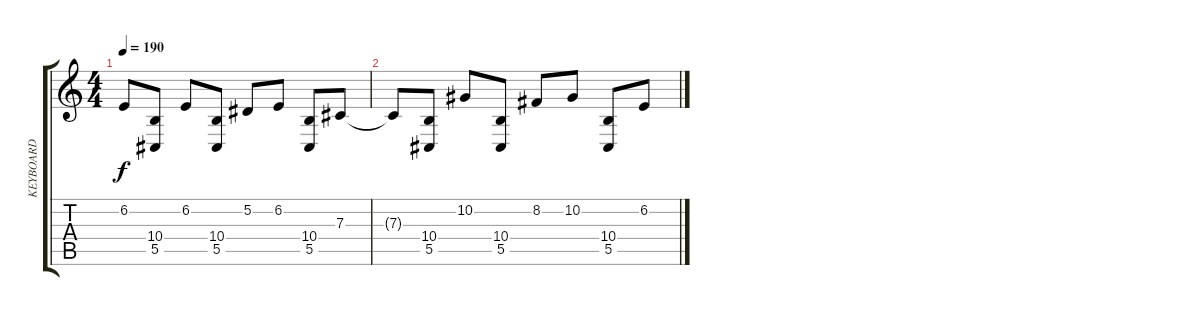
\track ("KEYBOARD" "KEYBOARD") {instrument lead2sawtooth}
\staff {score tabs}
\tuning (Eb4 Bb3 Gb3 Db3 Ab2 Db2) {hide}
\ts (4 4)
\tempo 190
\clef g2
\ks c
6.2{t}.8{dy f} (10.4 5.5).8 6.2.8 (10.4 5.5).8 5.2.8 6.2.8 (10.4 5.5).8 7.3.8 |
7.3{t}.8 (10.4 5.5).8 10.2.8 (10.4 5.5).8 8.2.8 10.2.8 (10.4 5.5).8 6.2.8
